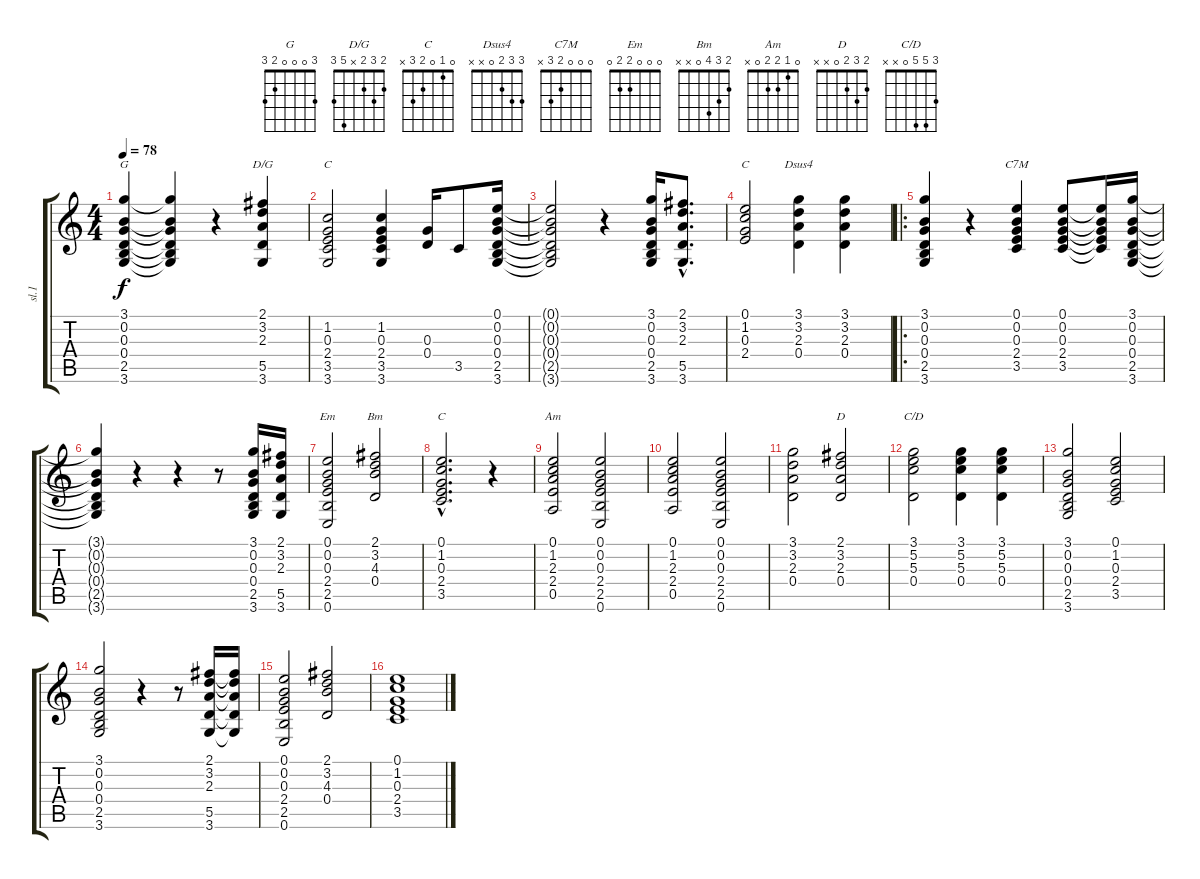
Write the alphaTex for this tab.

\track ("sl.1" "sl.1") {instrument electricguitarjazz}
\staff {score tabs}
\tuning (E4 B3 G3 D3 A2 E2) {hide}
\chord ("G" 3 0 0 0 2 3)
\chord ("D/G" 2 3 2 x 5 3)
\chord ("C" 0 1 0 2 3 3)
\chord ("C" 0 1 0 2 x x)
\chord ("Dsus4" 3 3 2 0 x x)
\chord ("C7M" 0 0 0 2 3 x)
\chord ("Em" 0 0 0 2 2 0)
\chord ("Bm" 2 3 4 0 x x)
\chord ("C" 0 1 0 2 3 x)
\chord ("Am" 0 1 2 2 0 x)
\chord ("D" 2 3 2 0 x x)
\chord ("C/D" 3 5 5 0 x x)
\ts (4 4)
\tempo 78
\clef g2
\ks c
(3.1 0.2 0.3 0.4 2.5 3.6).4{ch "G" dy f instrument electricguitarjazz} (3.1{t} 0.2{t} 0.3{t} 0.4{t} 2.5{t} 3.6{t}).4 r.4 (2.1 3.2 2.3 5.5 3.6).4{ch "D/G"} |
(1.2 0.3 2.4 3.5 3.6).2{ch "C"} (1.2 0.3 2.4 3.5 3.6).4 (0.3 0.4).16 3.5.8 (0.1 0.2 0.3 0.4 2.5 3.6).16 |
(0.1{t} 0.2{t} 0.3{t} 0.4{t} 2.5{t} 3.6{t}).2 r.4 (3.1 0.2 0.3 0.4 2.5 3.6).16 (2.1{hac} 3.2{hac} 2.3{hac} 5.5{hac} 3.6{hac}).8{d} |
(0.1 1.2 0.3 2.4).2{ch "C"} (3.1 3.2 2.3 0.4).4{ch "Dsus4"} (3.1 3.2 2.3 0.4).4 |
\ro
(3.1 0.2 0.3 0.4 2.5 3.6).4 r.4 (0.1 0.2 0.3 2.4 3.5).4{ch "C7M"} (0.1 0.2 0.3 2.4 3.5).8 (0.1{t} 0.2{t} 0.3{t} 2.4{t} 3.5{t}).16 (3.1 0.2 0.3 0.4 2.5 3.6).16 |
(3.1{t} 0.2{t} 0.3{t} 0.4{t} 2.5{t} 3.6{t}).4 r.4 r.4 r.8 (3.1 0.2 0.3 0.4 2.5 3.6).16 (2.1 3.2 2.3 5.5 3.6).16 |
(0.1 0.2 0.3 2.4 2.5 0.6).2{ch "Em"} (2.1 3.2 4.3 0.4).2{ch "Bm"} |
(0.1{hac} 1.2{hac} 0.3{hac} 2.4{hac} 3.5{hac}).2{d ch "C"} r.4 |
(0.1 1.2 2.3 2.4 0.5).2{ch "Am"} (0.1 0.2 0.3 2.4 2.5 0.6).2 |
(0.1 1.2 2.3 2.4 0.5).2 (0.1 0.2 0.3 2.4 2.5 0.6).2 |
(3.1 3.2 2.3 0.4).2 (2.1 3.2 2.3 0.4).2{ch "D"} |
(3.1 5.2 5.3 0.4).2{ch "C/D"} (3.1 5.2 5.3 0.4).4 (3.1 5.2 5.3 0.4).4 |
(3.1 0.2 0.3 0.4 2.5 3.6).2 (0.1 1.2 0.3 2.4 3.5).2 |
(3.1 0.2 0.3 0.4 2.5 3.6).2 r.4 r.8 (2.1 3.2 2.3 5.5 3.6).16 (2.1{t} 3.2{t} 2.3{t} 5.5{t} 3.6{t}).16 |
(0.1 0.2 0.3 2.4 2.5 0.6).2 (2.1 3.2 4.3 0.4).2 |
(0.1 1.2 0.3 2.4 3.5).1
